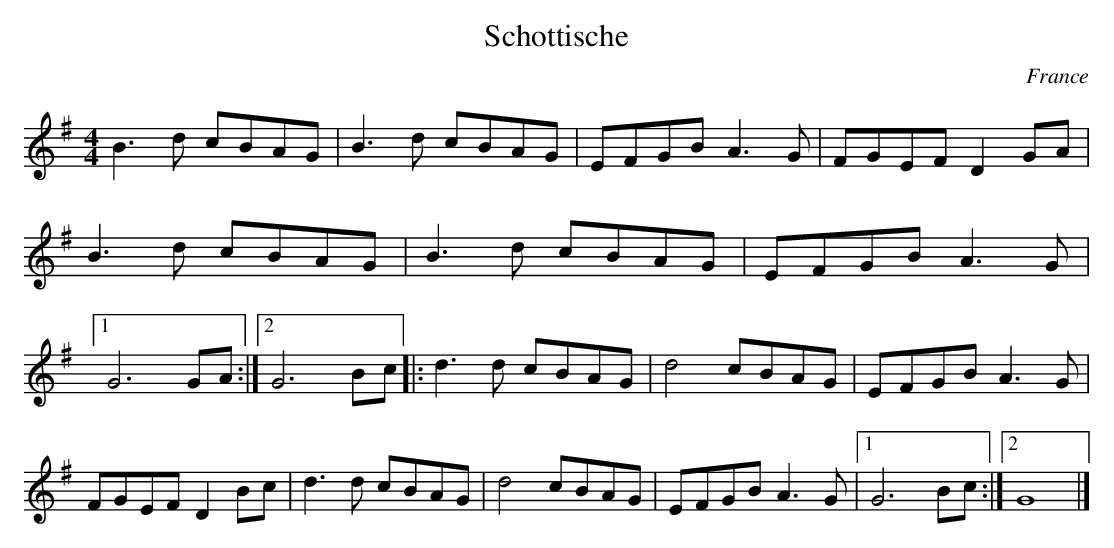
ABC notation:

X:1
T:Schottische
M:4/4
O:France
K:G
B3d cBAG | B3d cBAG| EFGB A3G| FGEF D2GA| B3d cBAG| B3d cBAG| EFGB A3G\
|1 G6 GA :|2 G6 Bc|: \
d3d cBAG| d4 cBAG| EFGB A3G| FGEF D2Bc| d3d cBAG| d4 cBAG| EFGB A3G\
|1 G6Bc :|2 G8 |]
